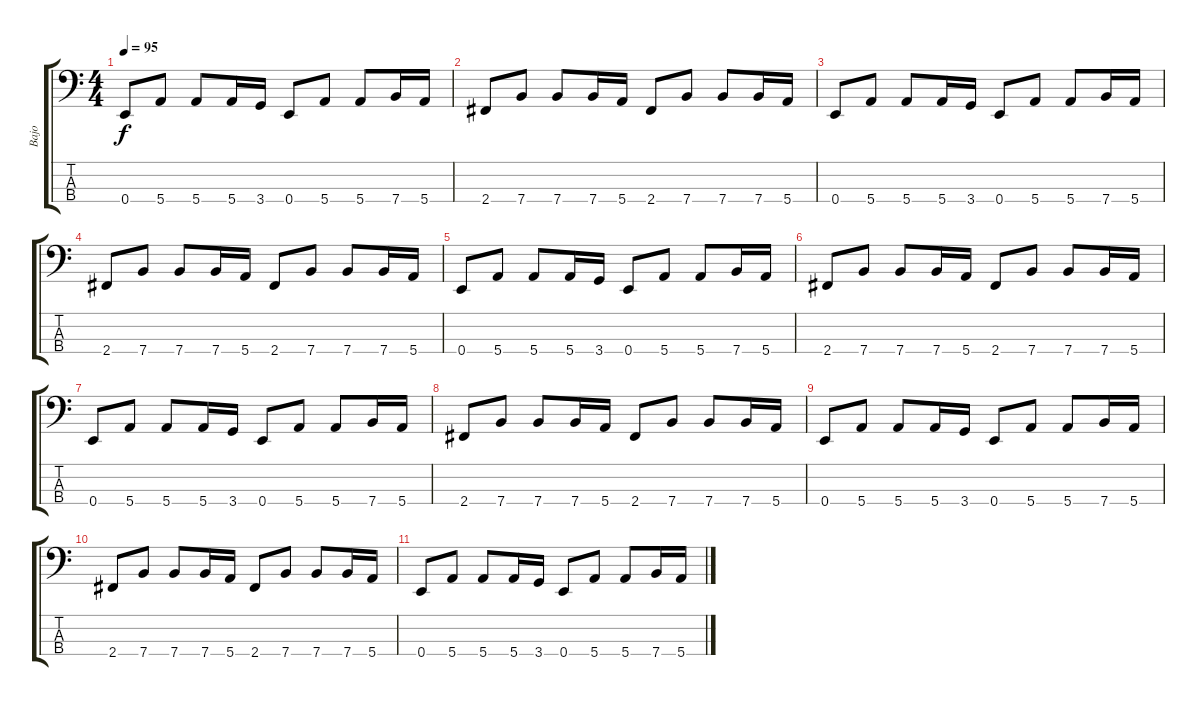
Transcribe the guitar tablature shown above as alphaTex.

\track ("Bajo" "Bajo") {instrument electricbassfinger}
\staff {score tabs}
\tuning (G2 D2 A1 E1) {hide}
\ts (4 4)
\tempo 95
\clef f4
\ks c
0.4.8{dy f} 5.4.8 5.4.8 5.4.16 3.4.16 0.4.8 5.4.8 5.4.8 7.4.16 5.4.16 |
2.4.8 7.4.8 7.4.8 7.4.16 5.4.16 2.4.8 7.4.8 7.4.8 7.4.16 5.4.16 |
0.4.8 5.4.8 5.4.8 5.4.16 3.4.16 0.4.8 5.4.8 5.4.8 7.4.16 5.4.16 |
2.4.8 7.4.8 7.4.8 7.4.16 5.4.16 2.4.8 7.4.8 7.4.8 7.4.16 5.4.16 |
0.4.8 5.4.8 5.4.8 5.4.16 3.4.16 0.4.8 5.4.8 5.4.8 7.4.16 5.4.16 |
2.4.8{volume 15} 7.4.8 7.4.8 7.4.16 5.4.16 2.4.8 7.4.8 7.4.8 7.4.16 5.4.16 |
0.4.8{volume 14} 5.4.8 5.4.8 5.4.16 3.4.16 0.4.8 5.4.8 5.4.8 7.4.16 5.4.16 |
2.4.8{volume 13} 7.4.8 7.4.8 7.4.16 5.4.16{volume 12} 2.4.8 7.4.8 7.4.8 7.4.16 5.4.16 |
0.4.8{volume 11} 5.4.8 5.4.8{volume 10} 5.4.16 3.4.16 0.4.8 5.4.8{volume 9} 5.4.8 7.4.16 5.4.16 |
2.4.8{volume 8} 7.4.8 7.4.8 7.4.16{volume 7} 5.4.16 2.4.8 7.4.8 7.4.8{volume 6} 7.4.16 5.4.16 |
0.4.8{volume 5} 5.4.8 5.4.8 5.4.16{volume 3} 3.4.16 0.4.8 5.4.8 5.4.8{volume 2} 7.4.16 5.4.16
